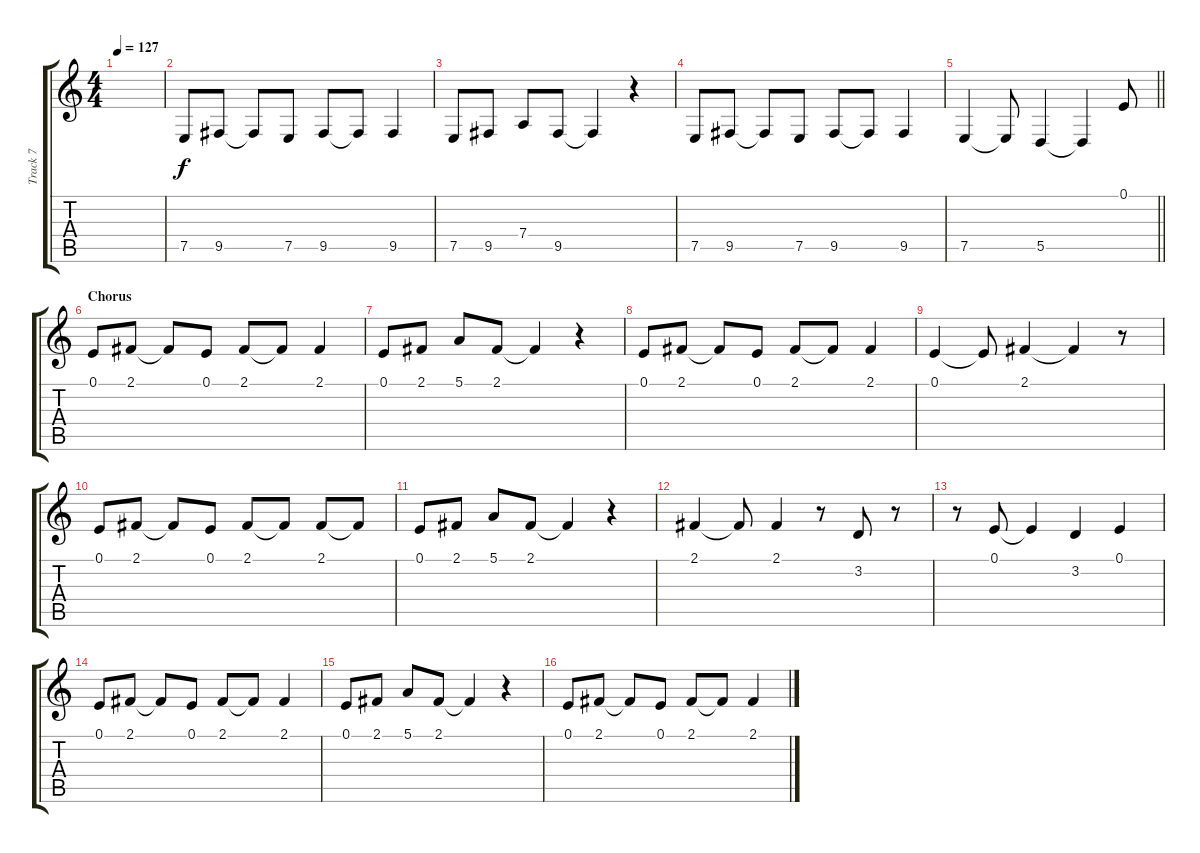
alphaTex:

\track ("Track 7" "Track 7") {instrument violin}
\staff {score tabs}
\tuning (E4 B3 G3 D3 A2 E2) {hide}
\ts (4 4)
\tempo 127
\clef g2
\ks c
|
7.5.8 9.5.8 9.5{t}.8 7.5.8 9.5.8 9.5{t}.8 9.5.4 |
7.5.8 9.5.8 7.4.8 9.5.8 9.5{t}.4 r.4 |
7.5.8 9.5.8 9.5{t}.8 7.5.8 9.5.8 9.5{t}.8 9.5.4 |
\barLineRight lightlight
7.5.4 7.5{t}.8 5.5.4 5.5{t}.4 0.1.8 |
\section ("" "Chorus")
0.1.8 2.1.8 2.1{t}.8 0.1.8 2.1.8 2.1{t}.8 2.1.4 |
0.1.8 2.1.8 5.1.8 2.1.8 2.1{t}.4 r.4 |
0.1.8 2.1.8 2.1{t}.8 0.1.8 2.1.8 2.1{t}.8 2.1.4 |
0.1.4 0.1{t}.8 2.1.4 2.1{t}.4 r.8 |
0.1.8 2.1.8 2.1{t}.8 0.1.8 2.1.8 2.1{t}.8 2.1.8 2.1{t}.8 |
0.1.8 2.1.8 5.1.8 2.1.8 2.1{t}.4 r.4 |
2.1.4 2.1{t}.8 2.1.4 r.8 3.2.8 r.8 |
r.8 0.1.8 0.1{t}.4 3.2.4 0.1.4 |
0.1.8 2.1.8 2.1{t}.8 0.1.8 2.1.8 2.1{t}.8 2.1.4 |
0.1.8 2.1.8 5.1.8 2.1.8 2.1{t}.4 r.4 |
0.1.8 2.1.8 2.1{t}.8 0.1.8 2.1.8 2.1{t}.8 2.1.4
